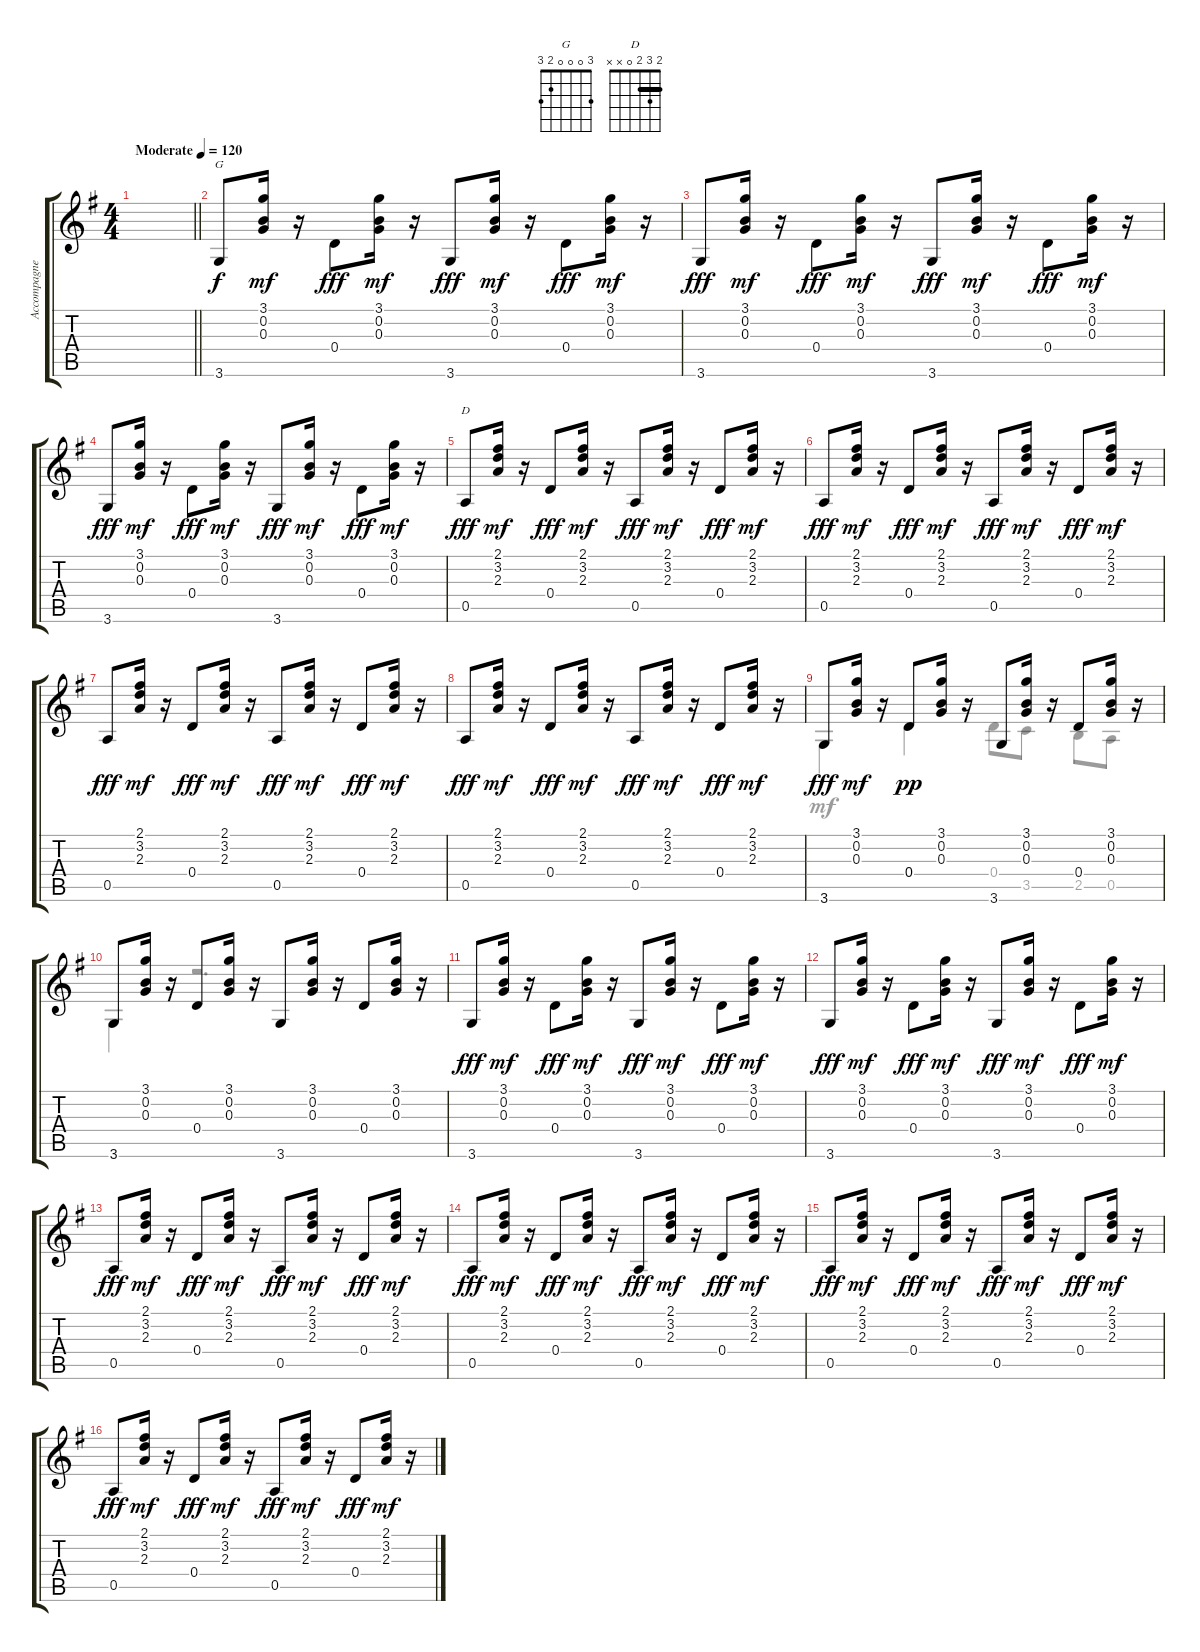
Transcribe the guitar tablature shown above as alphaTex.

\track ("Accompagnement 1" "Accompagne") {mute instrument acousticguitarsteel}
\staff {score tabs}
\tuning (E4 B3 G3 D3 A2 E2) {hide}
\chord ("G" 3 0 0 0 2 3)
\chord ("D" 2 3 2 0 x x) {barre 2}
\voice
\ts (4 4)
\tempo (120 "Moderate")
\clef g2
\barLineRight lightlight
\ks g
|
\section ("" "")
3.6.8{ch "G"} (3.1 0.2 0.3).16{dy mf} r.16 0.4.8{dy fff} (3.1 0.2 0.3).16{dy mf} r.16 3.6.8{dy fff} (3.1 0.2 0.3).16{dy mf} r.16 0.4.8{dy fff} (3.1 0.2 0.3).16{dy mf} r.16 |
3.6.8{dy fff} (3.1 0.2 0.3).16{dy mf} r.16 0.4.8{dy fff} (3.1 0.2 0.3).16{dy mf} r.16 3.6.8{dy fff} (3.1 0.2 0.3).16{dy mf} r.16 0.4.8{dy fff} (3.1 0.2 0.3).16{dy mf} r.16 |
3.6.8{dy fff} (3.1 0.2 0.3).16{dy mf} r.16 0.4.8{dy fff} (3.1 0.2 0.3).16{dy mf} r.16 3.6.8{dy fff} (3.1 0.2 0.3).16{dy mf} r.16 0.4.8{dy fff} (3.1 0.2 0.3).16{dy mf} r.16 |
0.5.8{ch "D" dy fff} (2.1 3.2 2.3).16{dy mf} r.16 0.4.8{dy fff} (2.1 3.2 2.3).16{dy mf} r.16 0.5.8{dy fff} (2.1 3.2 2.3).16{dy mf} r.16 0.4.8{dy fff} (2.1 3.2 2.3).16{dy mf} r.16 |
0.5.8{dy fff} (2.1 3.2 2.3).16{dy mf} r.16 0.4.8{dy fff} (2.1 3.2 2.3).16{dy mf} r.16 0.5.8{dy fff} (2.1 3.2 2.3).16{dy mf} r.16 0.4.8{dy fff} (2.1 3.2 2.3).16{dy mf} r.16 |
0.5.8{dy fff} (2.1 3.2 2.3).16{dy mf} r.16 0.4.8{dy fff} (2.1 3.2 2.3).16{dy mf} r.16 0.5.8{dy fff} (2.1 3.2 2.3).16{dy mf} r.16 0.4.8{dy fff} (2.1 3.2 2.3).16{dy mf} r.16 |
0.5.8{dy fff} (2.1 3.2 2.3).16{dy mf} r.16 0.4.8{dy fff} (2.1 3.2 2.3).16{dy mf} r.16 0.5.8{dy fff} (2.1 3.2 2.3).16{dy mf} r.16 0.4.8{dy fff} (2.1 3.2 2.3).16{dy mf} r.16 |
3.6.8{dy fff} (3.1 0.2 0.3).16{dy mf} r.16 0.4.8{dy pp} (3.1 0.2 0.3).16 r.16 3.6.8 (3.1 0.2 0.3).16 r.16 0.4.8 (3.1 0.2 0.3).16 r.16 |
3.6.8 (3.1 0.2 0.3).16 r.16 0.4.8 (3.1 0.2 0.3).16 r.16 3.6.8 (3.1 0.2 0.3).16 r.16 0.4.8 (3.1 0.2 0.3).16 r.16 |
3.6.8{dy fff} (3.1 0.2 0.3).16{dy mf} r.16 0.4.8{dy fff} (3.1 0.2 0.3).16{dy mf} r.16 3.6.8{dy fff} (3.1 0.2 0.3).16{dy mf} r.16 0.4.8{dy fff} (3.1 0.2 0.3).16{dy mf} r.16 |
3.6.8{dy fff} (3.1 0.2 0.3).16{dy mf} r.16 0.4.8{dy fff} (3.1 0.2 0.3).16{dy mf} r.16 3.6.8{dy fff} (3.1 0.2 0.3).16{dy mf} r.16 0.4.8{dy fff} (3.1 0.2 0.3).16{dy mf} r.16 |
0.5.8{dy fff} (2.1 3.2 2.3).16{dy mf} r.16 0.4.8{dy fff} (2.1 3.2 2.3).16{dy mf} r.16 0.5.8{dy fff} (2.1 3.2 2.3).16{dy mf} r.16 0.4.8{dy fff} (2.1 3.2 2.3).16{dy mf} r.16 |
0.5.8{dy fff} (2.1 3.2 2.3).16{dy mf} r.16 0.4.8{dy fff} (2.1 3.2 2.3).16{dy mf} r.16 0.5.8{dy fff} (2.1 3.2 2.3).16{dy mf} r.16 0.4.8{dy fff} (2.1 3.2 2.3).16{dy mf} r.16 |
0.5.8{dy fff} (2.1 3.2 2.3).16{dy mf} r.16 0.4.8{dy fff} (2.1 3.2 2.3).16{dy mf} r.16 0.5.8{dy fff} (2.1 3.2 2.3).16{dy mf} r.16 0.4.8{dy fff} (2.1 3.2 2.3).16{dy mf} r.16 |
0.5.8{dy fff} (2.1 3.2 2.3).16{dy mf} r.16 0.4.8{dy fff} (2.1 3.2 2.3).16{dy mf} r.16 0.5.8{dy fff} (2.1 3.2 2.3).16{dy mf} r.16 0.4.8{dy fff} (2.1 3.2 2.3).16{dy mf} r.16
\voice
\clef g2
\ottava regular
\simile none
\barLineRight lightlight
\ks g
|
|
|
|
|
|
|
|
3.6.4 0.4.4 0.4.8 3.5.8 2.5.8 0.5.8 |
3.6.4 r.2{d} |
|
|
|
|
|
